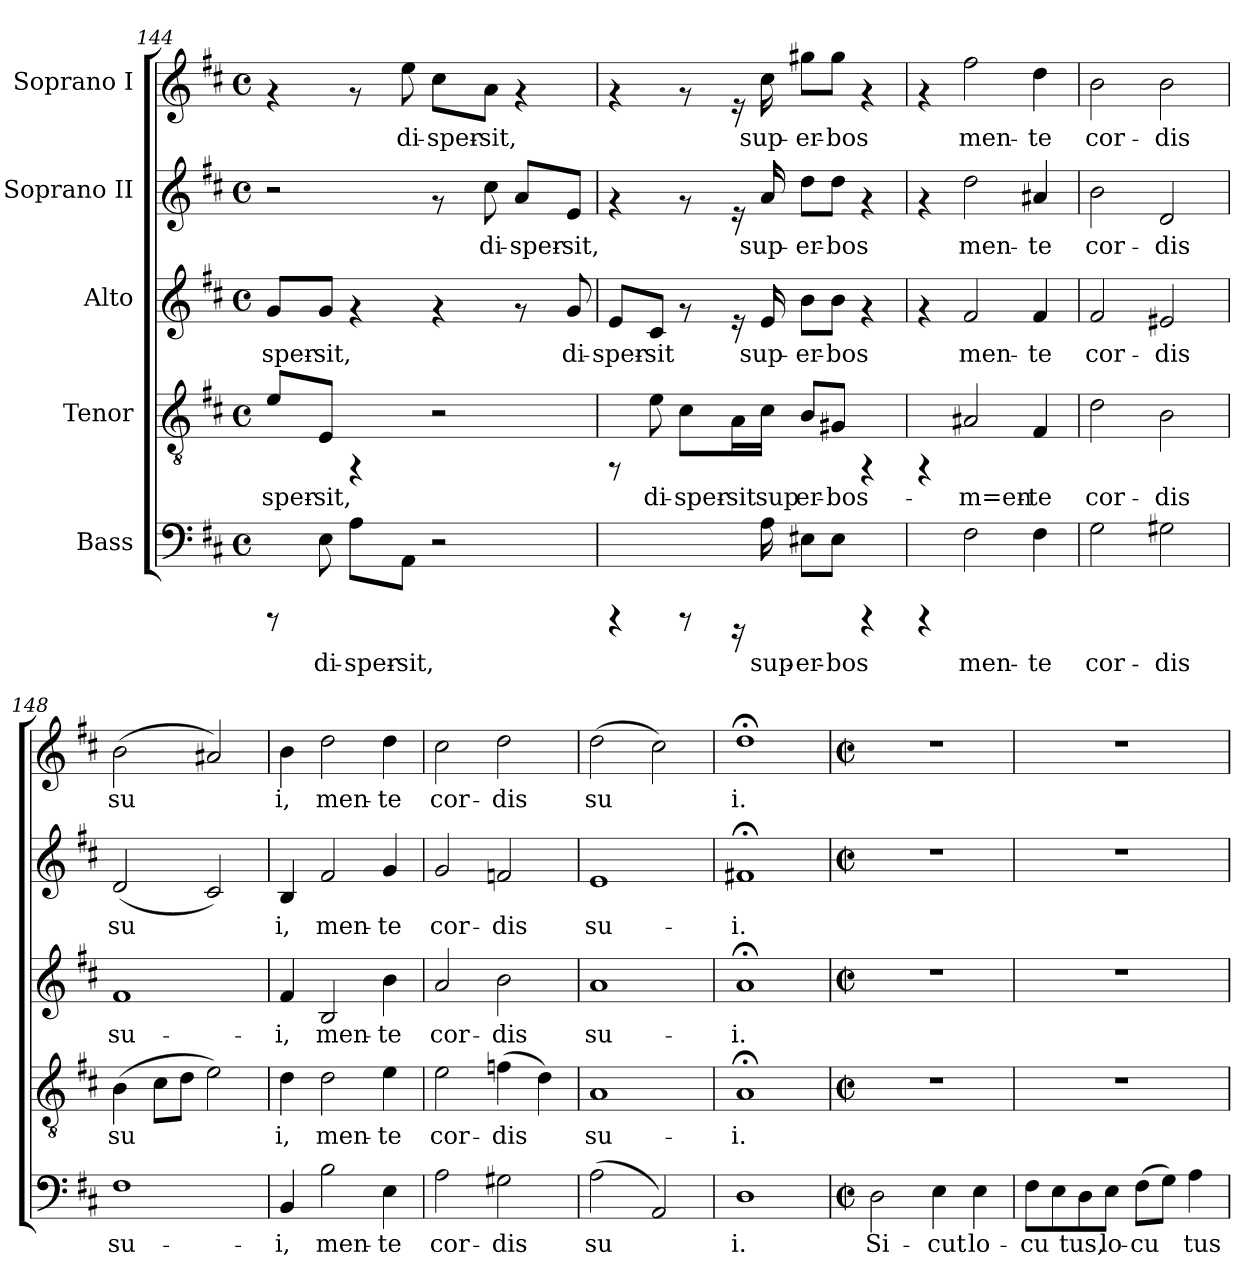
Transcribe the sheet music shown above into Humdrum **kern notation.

**kern	**text	**kern	**text	**kern	**text	**kern	**text	**kern	**text
*part5	*part5	*part4	*part4	*part3	*part3	*part2	*part2	*part1	*part1
*staff5	*staff5	*staff4	*staff4	*staff3	*staff3	*staff2	*staff2	*staff1	*staff1
*I"Bass	*	*I"Tenor	*	*I"Alto	*	*I"Soprano II	*	*I"Soprano I	*
!!LO:PB:g=z
*clefF4	*	*clefGv2	*	*clefG2	*	*clefG2	*	*clefG2	*
*k[f#c#]	*	*k[f#c#]	*	*k[f#c#]	*	*k[f#c#]	*	*k[f#c#]	*
*D:	*	*D:	*	*D:	*	*D:	*	*D:	*
*M4/4	*	*M4/4	*	*M4/4	*	*M4/4	*	*M4/4	*
*met(c)	*	*met(c)	*	*met(c)	*	*met(c)	*	*met(c)	*
=144	=144	=144	=144	=144	=144	=144	=144	=144	=144
!	!	!	!LO:LY:b	!	!LO:LY:b	!	!	!	!
8rCCC	.	8e/L	-sper-	8g/L	-sper-	2r	.	4rf	.
!	!LO:LY:b	!	!LO:LY:b	!	!LO:LY:b	!	!	!	!
8E\	di-	8E/J	-sit,	8g/J	-sit,	.	.	.	.
!	!LO:LY:b	!	!	!	!	!	!	!	!
8A\L	-sper-	4rFF	.	4rf	.	.	.	8rf	.
!	!LO:LY:b	!	!	!	!	!	!	!	!LO:LY:b
8AA\J	-sit,	.	.	.	.	.	.	8ee\	di-
!	!	!	!	!	!	!	!	!	!LO:LY:b
2r	.	2r	.	4rf	.	8rf	.	8cc#\L	-sper-
!	!	!	!	!	!	!	!LO:LY:b	!	!LO:LY:b
.	.	.	.	.	.	8cc#\	di-	8a\J	-sit,
!	!	!	!	!	!	!	!LO:LY:b	!	!
.	.	.	.	8rf	.	8a/L	-sper-	4rf	.
!	!	!	!	!	!LO:LY:b	!	!LO:LY:b	!	!
.	.	.	.	8g/	di-	8e/J	-sit,	.	.
=145	=145	=145	=145	=145	=145	=145	=145	=145	=145
!	!	!	!	!	!LO:LY:b	!	!	!	!
4rCCC	.	8rFF	.	8e/L	-sper-	4rf	.	4rf	.
!	!	!	!LO:LY:b	!	!LO:LY:b	!	!	!	!
.	.	8e\	di-	8c#/J	-sit	.	.	.	.
!	!	!	!LO:LY:b	!	!	!	!	!	!
8rCCC	.	8c#\L	-sper-	8rf	.	8rf	.	8rf	.
!	!	!	!LO:LY:b	!	!	!	!	!	!
16rBBBB	.	16A\	-sit	16re	.	16re	.	16re	.
!	!LO:LY:b	!	!LO:LY:b	!	!LO:LY:b	!	!LO:LY:b	!	!LO:LY:b
16A\	sup-	16c#\J	sup	16e/	sup-	16a/	sup-	16cc#\	sup-
!	!LO:LY:b	!	!LO:LY:b	!	!LO:LY:b	!	!LO:LY:b	!	!LO:LY:b
8E#X\L	-er-	8B/L	er-	8b\L	-er-	8dd\L	-er-	8gg#X\L	-er-
!	!LO:LY:b	!	!LO:LY:b	!	!LO:LY:b	!	!LO:LY:b	!	!LO:LY:b
8E#\J	-bos	8G#X/J	-bos-	8b\J	-bos	8dd\J	-bos	8gg#\J	-bos
4rCCC	.	4rFF	.	4rf	.	4rf	.	4rf	.
=146	=146	=146	=146	=146	=146	=146	=146	=146	=146
4rCCC	.	4rFF	.	4rf	.	4rf	.	4rf	.
!	!LO:LY:b	!	!LO:LY:b	!	!LO:LY:b	!	!LO:LY:b	!	!LO:LY:b
2F#\	men-	2A#X/	-m=en-	2f#/	men-	2dd\	men-	2ff#\	men-
!	!LO:LY:b	!	!LO:LY:b	!	!LO:LY:b	!	!LO:LY:b	!	!LO:LY:b
4F#\	-te	4F#/	-te	4f#/	-te	4a#X/	-te	4dd\	-te
!!LO:PB:g=z
=147	=147	=147	=147	=147	=147	=147	=147	=147	=147
!	!LO:LY:b	!	!LO:LY:b	!	!LO:LY:b	!	!LO:LY:b	!	!LO:LY:b
2G\	cor-	2d\	cor-	2f#/	cor-	2b\	cor-	2b\	cor-
!	!LO:LY:b	!	!LO:LY:b	!	!LO:LY:b	!	!LO:LY:b	!	!LO:LY:b
2G#X\	-dis	2B\	-dis	2e#X/	-dis	2d/	-dis	2b\	-dis
=148	=148	=148	=148	=148	=148	=148	=148	=148	=148
!	!LO:LY:b	!	!LO:LY:b	!	!LO:LY:b	!	!LO:LY:b	!	!LO:LY:b
1F#	su-	(>4B\	su-	1f#	su-	(<2d/	su-	(>2b\	su-
!	!	!	!LO:LY:b	!	!	!	!	!	!
.	.	8c#\L	--	.	.	.	.	.	.
!	!	!	!LO:LY:b	!	!	!	!	!	!
.	.	8d\J	--	.	.	.	.	.	.
!	!	!	!LO:LY:b	!	!	!	!LO:LY:b	!	!LO:LY:b
.	.	2e\)	--	.	.	2c#/)	--	2a#X/)	--
=149	=149	=149	=149	=149	=149	=149	=149	=149	=149
!	!LO:LY:b	!	!LO:LY:b	!	!LO:LY:b	!	!LO:LY:b	!	!LO:LY:b
4BB/	-i,	4d\	-i,	4f#/	-i,	4B/	-i,	4b\	-i,
!	!LO:LY:b	!	!LO:LY:b	!	!LO:LY:b	!	!LO:LY:b	!	!LO:LY:b
2B\	men-	2d\	men-	2B/	men-	2f#/	men-	2dd\	men-
!	!LO:LY:b	!	!LO:LY:b	!	!LO:LY:b	!	!LO:LY:b	!	!LO:LY:b
4E\	-te	4e\	-te	4b\	-te	4g/	-te	4dd\	-te
=150	=150	=150	=150	=150	=150	=150	=150	=150	=150
!	!LO:LY:b	!	!LO:LY:b	!	!LO:LY:b	!	!LO:LY:b	!	!LO:LY:b
2A\	cor-	2e\	cor-	2a/	cor-	2g/	cor-	2cc#\	cor-
!	!LO:LY:b	!	!LO:LY:b	!	!LO:LY:b	!	!LO:LY:b	!	!LO:LY:b
2G#X\	-dis	(>4fn\	-dis	2b\	-dis	2fn/	-dis	2dd\	-dis
!	!	!	!LO:LY:b	!	!	!	!	!	!
.	.	4d\)	.	.	.	.	.	.	.
=151	=151	=151	=151	=151	=151	=151	=151	=151	=151
!	!LO:LY:b	!	!LO:LY:b	!	!LO:LY:b	!	!LO:LY:b	!	!LO:LY:b
(>2A\	su-	1A	su-	1a	su-	1e	su-	(>2dd\	su-
!	!LO:LY:b	!	!	!	!	!	!	!	!LO:LY:b
2AA/)	--	.	.	.	.	.	.	2cc#\)	--
=152	=152	=152	=152	=152	=152	=152	=152	=152	=152
!	!LO:LY:b	!	!LO:LY:b	!	!LO:LY:b	!	!LO:LY:b	!	!LO:LY:b
1D	-i.	1A;<	-i.	1a;<	-i.	1f#X;<	-i.	1dd;<	-i.
!!LO:PB:g=z
=153!	=153!	=153!	=153!	=153!	=153!	=153!	=153!	=153!	=153!
*M2/2	*	*M2/2	*	*M2/2	*	*M2/2	*	*M2/2	*
*met(c|)	*	*met(c|)	*	*met(c|)	*	*met(c|)	*	*met(c|)	*
!	!LO:LY:b	!	!	!	!	!	!	!	!
2D\	Si-	1r	.	1r	.	1r	.	1r	.
!	!LO:LY:b	!	!	!	!	!	!	!	!
4E\	-cut	.	.	.	.	.	.	.	.
!	!LO:LY:b	!	!	!	!	!	!	!	!
4E\	lo-	.	.	.	.	.	.	.	.
=154	=154	=154	=154	=154	=154	=154	=154	=154	=154
!	!LO:LY:b	!	!	!	!	!	!	!	!
8F#\L	-cu-	1r	.	1r	.	1r	.	1r	.
!	!LO:LY:b	!	!	!	!	!	!	!	!
8E\	--	.	.	.	.	.	.	.	.
!	!LO:LY:b	!	!	!	!	!	!	!	!
8D\	-tus,	.	.	.	.	.	.	.	.
!	!LO:LY:b	!	!	!	!	!	!	!	!
8E\J	lo-	.	.	.	.	.	.	.	.
!	!LO:LY:b	!	!	!	!	!	!	!	!
(>8F#\L	-cu-	.	.	.	.	.	.	.	.
!	!LO:LY:b	!	!	!	!	!	!	!	!
8G\J)	--	.	.	.	.	.	.	.	.
!	!LO:LY:b	!	!	!	!	!	!	!	!
4A\	-tus	.	.	.	.	.	.	.	.
=	=	=	=	=	=	=	=	=	=
*-	*-	*-	*-	*-	*-	*-	*-	*-	*-
